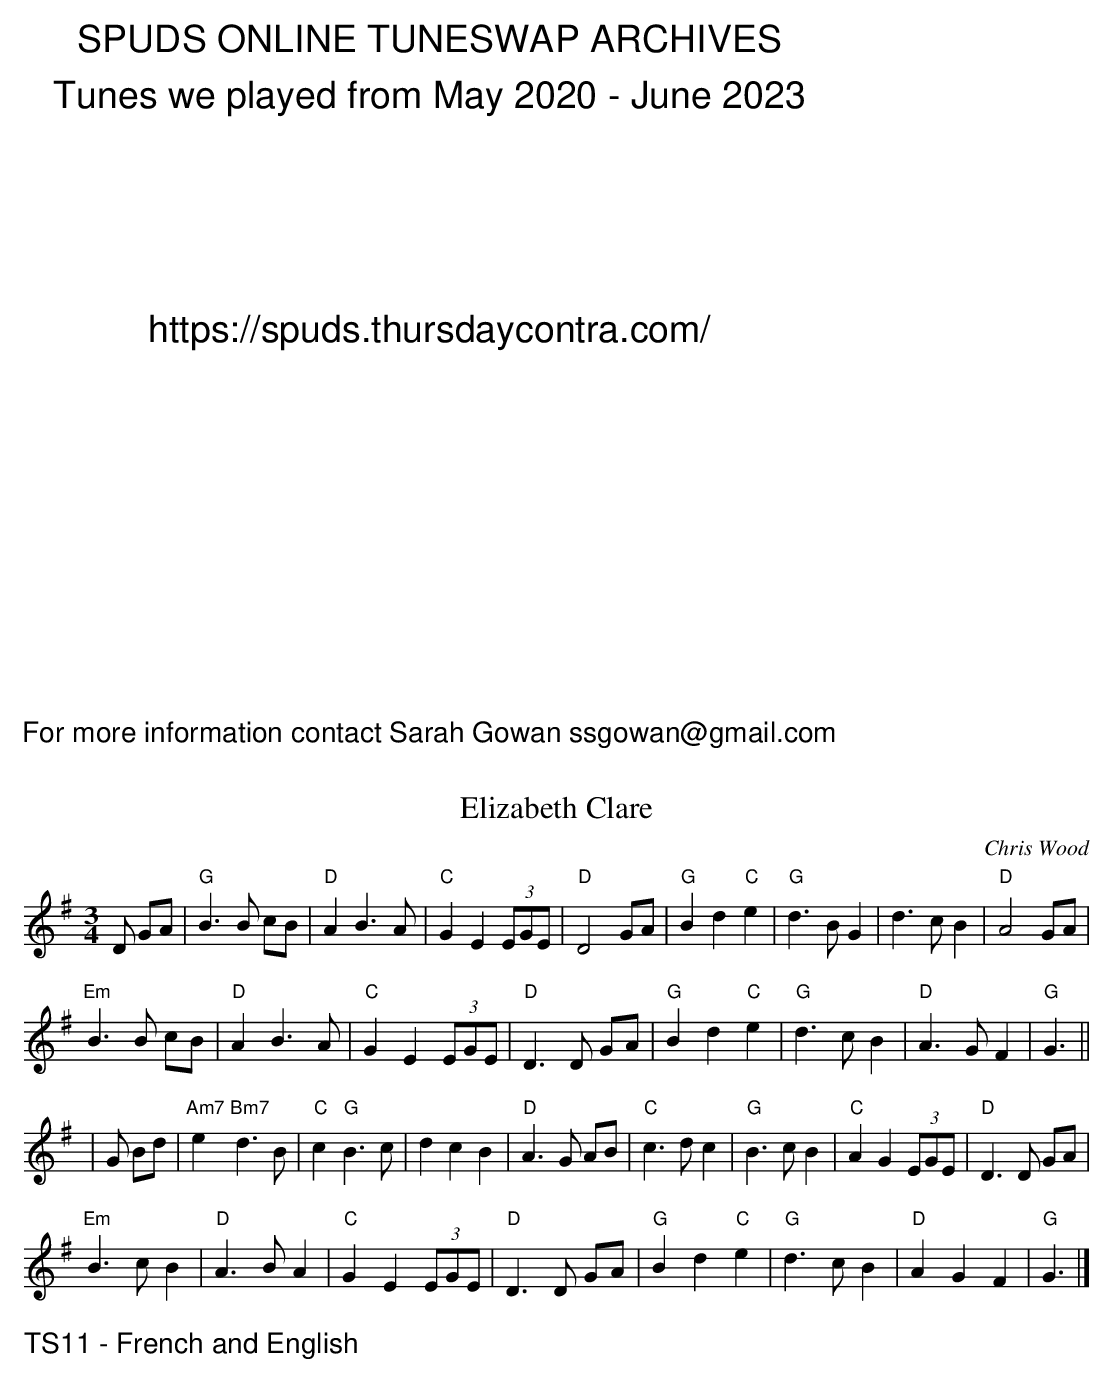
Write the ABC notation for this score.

X:1
T:Elizabeth Clare
C:Chris Wood
M:3/4
L:1/8
K:G
D GA|"G"B3 B cB|"D"A2 B3 A|"C"G2 E2 (3EGE|"D"D4 GA|\
"G"B2 d2 "C"e2|"G"d3 BG2 |d3 cB2 |"D"A4 GA|
"Em"B3 B cB|"D"A2 B3 A|"C"G2 E2 (3EGE |"D"D3 D GA|\
"G"B2 d2 "C"e2|"G"d3 cB2|"D"A3 GF2|"G"G3||
|G Bd|"Am7"e2 "Bm7"d3 B|"C"c2 "G"B3 c |d2 c2 B2|"D"A3 G AB|\
"C"c3 dc2|"G"B3 cB2|"C"A2 G2 (3EGE|"D" D3 D GA|
"Em"B3 cB2|"D"A3 BA2|"C"G2 E2 (3EGE|"D"D3 D GA|\
"G"B2 d2 "C"e2|"G"d3 cB2|"D"A2 G2 F2|"G"G3|]
